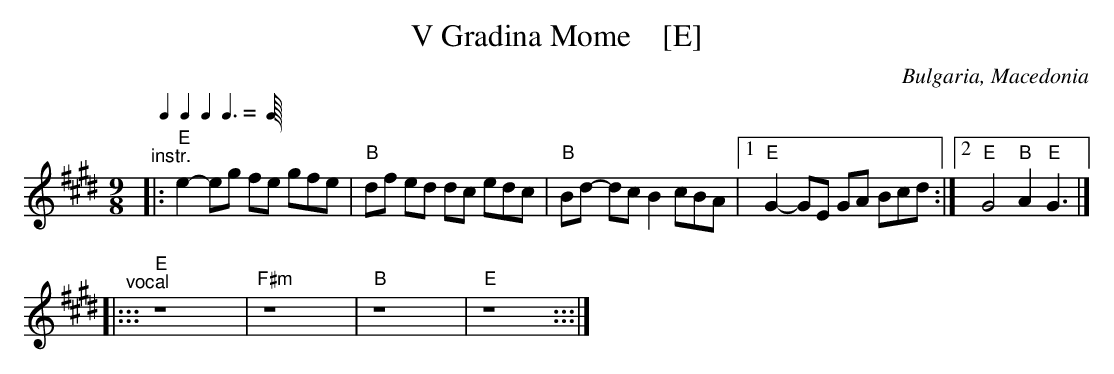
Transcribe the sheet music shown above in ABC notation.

X:1
T: V Gradina Mome    [E]
O: Bulgaria, Macedonia
Q: 2/8 2/8 2/8 3/8
M: 9/8
L: 1/8
K: E
"^instr."|:\
"E"e2- eg fe gfe | "B"df ed dc edc | "B"Bd- dc B2 cBA |\
[1 "E"G2- GE GA Bcd :|2 "E"G4 "B"A2 "E"G3 |]
"^vocal"|::: "E"z8 | "F#m"z8 | "B"z8 | "E"z8 :::|
